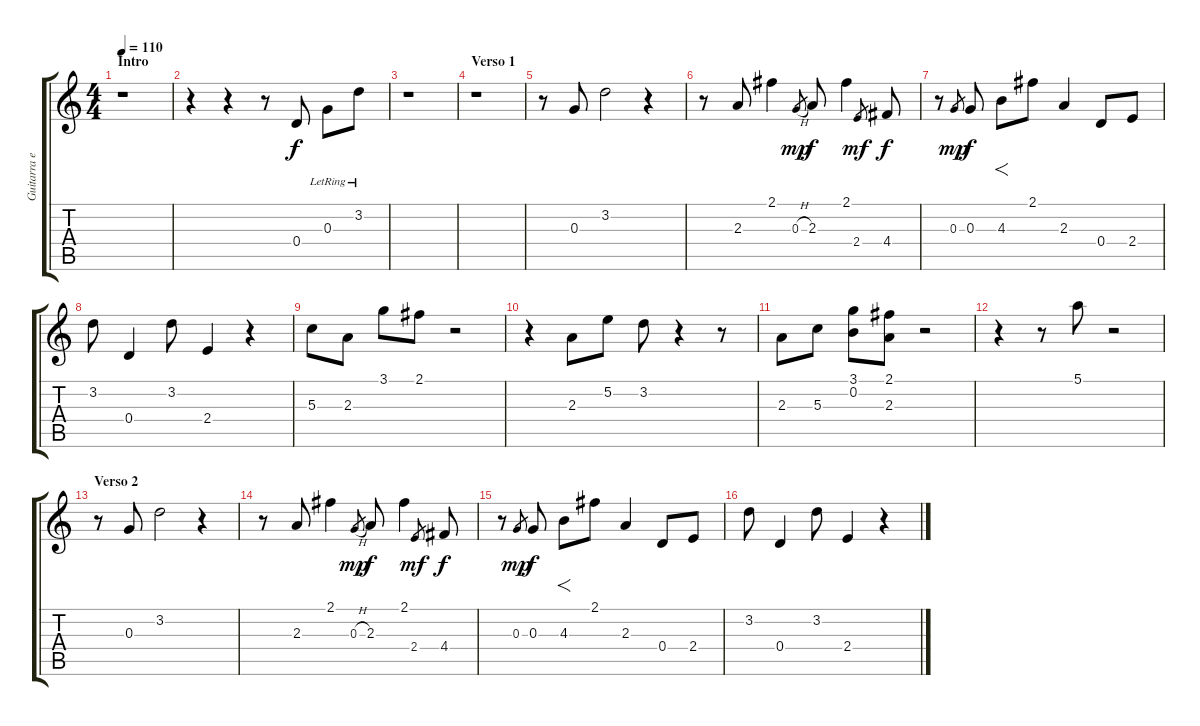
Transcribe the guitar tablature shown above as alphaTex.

\track ("Guitarra eléctrica" "Guitarra e") {instrument electricguitarclean}
\staff {score tabs}
\tuning (E4 B3 G3 D3 A2 E2) {hide}
\ts (4 4)
\section ("" "Intro")
\tempo 110
\clef g2
\ks c
r.1{dy f instrument electricguitarclean} |
r.4 r.4 r.8 0.4.8 0.3{lr}.8 3.2{lr}.8 |
r.1 |
\section ("" "Verso 1")
r.1 |
r.8 0.3.8 3.2.2 r.4 |
r.8 2.3.8 2.1.4 0.3{h}.8{gr dy mp} 2.3.8{dy f} 2.1.4 2.4.8{gr dy mf} 4.4.8{dy f} |
r.8 0.3.8{gr dy mp} 0.3.8{dy f} 4.3.8{f} 2.1.8 2.3.4 0.4.8 2.4.8 |
3.2.8 0.4.4 3.2.8 2.4.4 r.4 |
5.3.8 2.3.8 3.1.8 2.1.8 r.2 |
r.4 2.3.8 5.2.8 3.2.8 r.4 r.8 |
2.3.8 5.3.8 (3.1 0.2).8 (2.1 2.3).8 r.2 |
r.4 r.8 5.1.8{volume 4} r.2 |
\section ("" "Verso 2")
r.8 0.3.8 3.2.2 r.4 |
r.8 2.3.8 2.1.4 0.3{h}.8{gr dy mp} 2.3.8{dy f} 2.1.4 2.4.8{gr dy mf} 4.4.8{dy f} |
r.8 0.3.8{gr dy mp} 0.3.8{dy f} 4.3.8{f} 2.1.8 2.3.4 0.4.8 2.4.8 |
3.2.8 0.4.4 3.2.8 2.4.4 r.4
